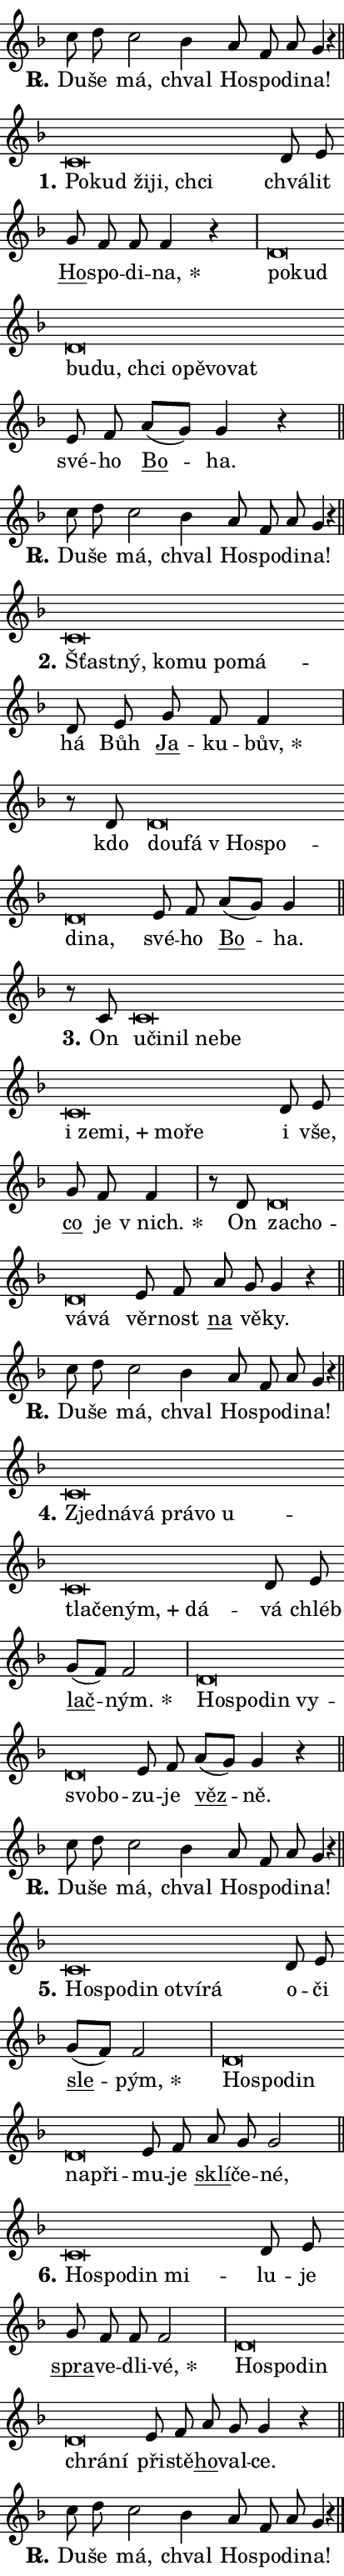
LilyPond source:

\version "2.24.0"
\header { tagline = "" }
\paper {
  indent = 0\cm
  top-margin = 0\cm
  right-margin = 0\cm
  bottom-margin = 0\cm
  left-margin = 0\cm
  paper-width = 7\cm
  page-breaking = #ly:one-page-breaking
  system-system-spacing.basic-distance = #11
  score-system-spacing.basic-distance = #11
  ragged-last = ##f
}


%% Author: Thomas Morley
%% https://lists.gnu.org/archive/html/lilypond-user/2020-05/msg00002.html
#(define (line-position grob)
"Returns position of @var[grob} in current system:
   @code{'start}, if at first time-step
   @code{'end}, if at last time-step
   @code{'middle} otherwise
"
  (let* ((col (ly:item-get-column grob))
         (ln (ly:grob-object col 'left-neighbor))
         (rn (ly:grob-object col 'right-neighbor))
         (col-to-check-left (if (ly:grob? ln) ln col))
         (col-to-check-right (if (ly:grob? rn) rn col))
         (break-dir-left
           (and
             (ly:grob-property col-to-check-left 'non-musical #f)
             (ly:item-break-dir col-to-check-left)))
         (break-dir-right
           (and
             (ly:grob-property col-to-check-right 'non-musical #f)
             (ly:item-break-dir col-to-check-right))))
        (cond ((eqv? 1 break-dir-left) 'start)
              ((eqv? -1 break-dir-right) 'end)
              (else 'middle))))

#(define (tranparent-at-line-position vctor)
  (lambda (grob)
  "Relying on @code{line-position} select the relevant enry from @var{vctor}.
Used to determine transparency,"
    (case (line-position grob)
      ((end) (not (vector-ref vctor 0)))
      ((middle) (not (vector-ref vctor 1)))
      ((start) (not (vector-ref vctor 2))))))

noteHeadBreakVisibility =
#(define-music-function (break-visibility)(vector?)
"Makes @code{NoteHead}s transparent relying on @var{break-visibility}"
#{
  \override NoteHead.transparent =
    #(tranparent-at-line-position break-visibility)
#})

#(define delete-ledgers-for-transparent-note-heads
  (lambda (grob)
    "Reads whether a @code{NoteHead} is transparent.
If so this @code{NoteHead} is removed from @code{'note-heads} from
@var{grob}, which is supposed to be @code{LedgerLineSpanner}.
As a result ledgers are not printed for this @code{NoteHead}"
    (let* ((nhds-array (ly:grob-object grob 'note-heads))
           (nhds-list
             (if (ly:grob-array? nhds-array)
                 (ly:grob-array->list nhds-array)
                 '()))
           ;; Relies on the transparent-property being done before
           ;; Staff.LedgerLineSpanner.after-line-breaking is executed.
           ;; This is fragile ...
           (to-keep
             (remove
               (lambda (nhd)
                 (ly:grob-property nhd 'transparent #f))
               nhds-list)))
      ;; TODO find a better method to iterate over grob-arrays, similiar
      ;; to filter/remove etc for lists
      ;; For now rebuilt from scratch
      (set! (ly:grob-object grob 'note-heads)  '())
      (for-each
        (lambda (nhd)
          (ly:pointer-group-interface::add-grob grob 'note-heads nhd))
        to-keep))))

hideNotes = {
  \noteHeadBreakVisibility #begin-of-line-visible
}
unHideNotes = {
  \noteHeadBreakVisibility #all-visible
}

% work-around for resetting accidentals
% https://lilypond.org/doc/v2.23/Documentation/notation/displaying-rhythms#unmetered-music
cadenzaMeasure = {
  \cadenzaOff
  \partial 1024 s1024
  \cadenzaOn
}

#(define-markup-command (accent layout props text) (markup?)
  "Underline accented syllable"
  (interpret-markup layout props
    #{\markup \override #'(offset . 4.3) \underline { #text }#}))

responsum = \markup \concat {
  "R" \hspace #-1.05 \path #0.1 #'((moveto 0 0.07) (lineto 0.9 0.8)) \hspace #0.05 "."
}

\layout {
    \context {
        \Staff
        \remove "Time_signature_engraver"
        \override LedgerLineSpanner.after-line-breaking = #delete-ledgers-for-transparent-note-heads
    }
    \context {
        \Voice {
            \override NoteHead.output-attributes = #'((class . "notehead"))
            \override Hairpin.height = #0.55
        }
    }
    \context {
        \Lyrics {
            \override StanzaNumber.output-attributes = #'((class . "stanzanumber"))
            \override LyricSpace.minimum-distance = #0.9
            \override LyricText.font-name = #"TeX Gyre Schola"
            \override LyricText.font-size = 1
            \override StanzaNumber.font-name = #"TeX Gyre Schola Bold"
            \override StanzaNumber.font-size = 1
        }
    }
}

% magnetic-lyrics.ily
%
%   written by
%     Jean Abou Samra <jean@abou-samra.fr>
%     Werner Lemberg <wl@gnu.org>
%
%   adapted by
%     Jiri Hon <jiri.hon@gmail.com>
%
% Version 2022-Apr-15

% https://www.mail-archive.com/lilypond-user@gnu.org/msg149350.html

#(define (Left_hyphen_pointer_engraver context)
   "Collect syllable-hyphen-syllable occurrences in lyrics and store
them in properties.  This engraver only looks to the left.  For
example, if the lyrics input is @code{foo -- bar}, it does the
following.

@itemize @bullet
@item
Set the @code{text} property of the @code{LyricHyphen} grob between
@q{foo} and @q{bar} to @code{foo}.

@item
Set the @code{left-hyphen} property of the @code{LyricText} grob with
text @q{foo} to the @code{LyricHyphen} grob between @q{foo} and
@q{bar}.
@end itemize

Use this auxiliary engraver in combination with the
@code{lyric-@/text::@/apply-@/magnetic-@/offset!} hook."
   (let ((hyphen #f)
         (text #f))
     (make-engraver
      (acknowledgers
       ((lyric-syllable-interface engraver grob source-engraver)
        (set! text grob)))
      (end-acknowledgers
       ((lyric-hyphen-interface engraver grob source-engraver)
        ;(when (not (grob::has-interface grob 'lyric-space-interface))
          (set! hyphen grob)));)
      ((stop-translation-timestep engraver)
       (when (and text hyphen)
         (ly:grob-set-object! text 'left-hyphen hyphen))
       (set! text #f)
       (set! hyphen #f)))))

#(define (lyric-text::apply-magnetic-offset! grob)
   "If the space between two syllables is less than the value in
property @code{LyricText@/.details@/.squash-threshold}, move the right
syllable to the left so that it gets concatenated with the left
syllable.

Use this function as a hook for
@code{LyricText@/.after-@/line-@/breaking} if the
@code{Left_@/hyphen_@/pointer_@/engraver} is active."
   (let ((hyphen (ly:grob-object grob 'left-hyphen #f)))
     (when hyphen
       (let ((left-text (ly:spanner-bound hyphen LEFT)))
         (when (grob::has-interface left-text 'lyric-syllable-interface)
           (let* ((common (ly:grob-common-refpoint grob left-text X))
                  (this-x-ext (ly:grob-extent grob common X))
                  (left-x-ext
                   (begin
                     ;; Trigger magnetism for left-text.
                     (ly:grob-property left-text 'after-line-breaking)
                     (ly:grob-extent left-text common X)))
                  ;; `delta` is the gap width between two syllables.
                  (delta (- (interval-start this-x-ext)
                            (interval-end left-x-ext)))
                  (details (ly:grob-property grob 'details))
                  (threshold (assoc-get 'squash-threshold details 0.2)))
             (when (< delta threshold)
               (let* (;; We have to manipulate the input text so that
                      ;; ligatures crossing syllable boundaries are not
                      ;; disabled.  For languages based on the Latin
                      ;; script this is essentially a beautification.
                      ;; However, for non-Western scripts it can be a
                      ;; necessity.
                      (lt (ly:grob-property left-text 'text))
                      (rt (ly:grob-property grob 'text))
                      (is-space (grob::has-interface hyphen 'lyric-space-interface))
                      (space (if is-space " " ""))
                      (space-markup (grob-interpret-markup grob " "))
                      (space-size (interval-length (ly:stencil-extent space-markup X)))
                      (extra-delta (if is-space space-size 0))
                      ;; Append new syllable.
                      (ltrt-space (if (and (string? lt) (string? rt))
                                (string-append lt space rt)
                                (make-concat-markup (list lt space rt))))
                      ;; Right-align `ltrt` to the right side.
                      (ltrt-space-markup (grob-interpret-markup
                               grob
                               (make-translate-markup
                                (cons (interval-length this-x-ext) 0)
                                (make-right-align-markup ltrt-space)))))
                 (begin
                   ;; Don't print `left-text`.
                   (ly:grob-set-property! left-text 'stencil #f)
                   ;; Set text and stencil (which holds all collected
                   ;; syllables so far) and shift it to the left.
                   (ly:grob-set-property! grob 'text ltrt-space)
                   (ly:grob-set-property! grob 'stencil ltrt-space-markup)
                   (ly:grob-translate-axis! grob (- (- delta extra-delta)) X))))))))))


#(define (lyric-hyphen::displace-bounds-first grob)
   ;; Make very sure this callback isn't triggered too early.
   (let ((left (ly:spanner-bound grob LEFT))
         (right (ly:spanner-bound grob RIGHT)))
     (ly:grob-property left 'after-line-breaking)
     (ly:grob-property right 'after-line-breaking)
     (ly:lyric-hyphen::print grob)))

squashThreshold = #0.4

\layout {
  \context {
    \Lyrics
    \consists #Left_hyphen_pointer_engraver
    \override LyricText.after-line-breaking =
      #lyric-text::apply-magnetic-offset!
    \override LyricHyphen.stencil = #lyric-hyphen::displace-bounds-first
    \override LyricText.details.squash-threshold = \squashThreshold
    \override LyricHyphen.minimum-distance = 0
    \override LyricHyphen.minimum-length = \squashThreshold
  }
}

squash = \override LyricText.details.squash-threshold = 9999
unSquash = \override LyricText.details.squash-threshold = \squashThreshold

left = \override LyricText.self-alignment-X = #LEFT
unLeft = \revert LyricText.self-alignment-X

starOffset = #(lambda (grob) 
                (let ((x_offset (ly:self-alignment-interface::aligned-on-x-parent grob)))
                  (if (= x_offset 0) 0 (+ x_offset 1.2))))

star = #(define-music-function (syllable)(string?)
"Append star separator at the end of a syllable"
#{
  \once \override LyricText.X-offset = #starOffset
  \lyricmode { \markup {
    #syllable
    \override #'((font-name . "TeX Gyre Schola Bold")) \hspace #0.2 \lower #0.65 \larger "*"
  } }
#})

starAccent = #(define-music-function (syllable)(string?)
"Append star separator at the end of a syllable and make accent"
#{
  \once \override LyricText.X-offset = #starOffset
  \lyricmode { \markup {
    \accent #syllable
    \override #'((font-name . "TeX Gyre Schola Bold")) \hspace #0.2 \lower #0.65 \larger "*"
  } }
#})

breath = #(define-music-function (syllable)(string?)
"Append breathing indicator at the end of a syllable"
#{
  \lyricmode { \markup { #syllable "+" } }
#})

optionalBreath = #(define-music-function (syllable)(string?)
"Append optional breathing indicator at the end of a syllable"
#{
  \lyricmode { \markup { #syllable "(+)" } }
#})


\score {
    <<
        \new Voice = "melody" { \cadenzaOn \key f \major \relative { c''8 d c2 bes4 a8 f a g4 r \cadenzaMeasure \bar "||" \break } }
        \new Lyrics \lyricsto "melody" { \lyricmode { \set stanza = \responsum
Du -- še má, chval Ho -- spo -- di -- na! } }
    >>
    \layout {}
}

\score {
    <<
        \new Voice = "melody" { \cadenzaOn \key f \major \relative { c'\breve*1/16 \hideNotes \breve*1/16 \bar "" \breve*1/16 \bar "" \breve*1/16 \breve*1/16 \bar "" \unHideNotes d8 e \bar "" g f f f4 r \cadenzaMeasure \bar "|" d\breve*1/16 \hideNotes \breve*1/16 \bar "" \breve*1/16 \bar "" \breve*1/16 \bar "" \breve*1/16 \bar "" \breve*1/16 \bar "" \breve*1/16 \bar "" \breve*1/16 \breve*1/16 \bar "" \unHideNotes e8 f \bar "" a[( g)] g4 r \cadenzaMeasure \bar "||" \break } }
        \new Lyrics \lyricsto "melody" { \lyricmode { \set stanza = "1."
\left Po -- \squash kud ži -- ji, chci \unLeft \unSquash chvá -- lit \markup \accent Ho -- spo -- di -- \star na, \left po -- \squash kud bu -- du, chci o -- pě -- vo -- vat \unLeft \unSquash své -- ho \markup \accent Bo -- ha. } }
    >>
    \layout {}
}

\score {
    <<
        \new Voice = "melody" { \cadenzaOn \key f \major \relative { c''8 d c2 bes4 a8 f a g4 r \cadenzaMeasure \bar "||" \break } }
        \new Lyrics \lyricsto "melody" { \lyricmode { \set stanza = \responsum
Du -- še má, chval Ho -- spo -- di -- na! } }
    >>
    \layout {}
}

\score {
    <<
        \new Voice = "melody" { \cadenzaOn \key f \major \relative { c'\breve*1/16 \hideNotes \breve*1/16 \bar "" \breve*1/16 \bar "" \breve*1/16 \bar "" \breve*1/16 \breve*1/16 \bar "" \unHideNotes d8 e \bar "" g f f4 \cadenzaMeasure \bar "|" r8 d8 d\breve*1/16 \hideNotes \breve*1/16 \bar "" \breve*1/16 \bar "" \breve*1/16 \bar "" \breve*1/16 \breve*1/16 \bar "" \unHideNotes e8 f \bar "" a[( g)] g4 \cadenzaMeasure \bar "||" \break } }
        \new Lyrics \lyricsto "melody" { \lyricmode { \set stanza = "2."
\left Šťast -- \squash ný, ko -- mu po -- má -- \unLeft \unSquash há Bůh \markup \accent Ja -- ku -- \star bův, kdo \left dou -- \squash fá "v Ho" -- spo -- di -- na, \unLeft \unSquash své -- ho \markup \accent Bo -- ha. } }
    >>
    \layout {}
}

\score {
    <<
        \new Voice = "melody" { \cadenzaOn \key f \major \relative { r8 c'8 c\breve*1/16 \hideNotes \breve*1/16 \bar "" \breve*1/16 \bar "" \breve*1/16 \bar "" \breve*1/16 \bar "" \breve*1/16 \bar "" \breve*1/16 \bar "" \breve*1/16 \bar "" \breve*1/16 \breve*1/16 \bar "" \unHideNotes d8 e \bar "" g f f4 \cadenzaMeasure \bar "|" r8 d8 d\breve*1/16 \hideNotes \breve*1/16 \bar "" \breve*1/16 \breve*1/16 \bar "" \unHideNotes e8 f \bar "" a g g4 r \cadenzaMeasure \bar "||" \break } }
        \new Lyrics \lyricsto "melody" { \lyricmode { \set stanza = "3."
On \left u -- \squash či -- nil ne -- be i ze -- \breath "mi," mo -- ře \unLeft \unSquash i vše, \markup \accent co je \star "v nich." On \left za -- \squash cho -- vá -- vá \unLeft \unSquash věr -- nost \markup \accent na vě -- ky. } }
    >>
    \layout {}
}

\score {
    <<
        \new Voice = "melody" { \cadenzaOn \key f \major \relative { c''8 d c2 bes4 a8 f a g4 r \cadenzaMeasure \bar "||" \break } }
        \new Lyrics \lyricsto "melody" { \lyricmode { \set stanza = \responsum
Du -- še má, chval Ho -- spo -- di -- na! } }
    >>
    \layout {}
}

\score {
    <<
        \new Voice = "melody" { \cadenzaOn \key f \major \relative { c'\breve*1/16 \hideNotes \breve*1/16 \bar "" \breve*1/16 \bar "" \breve*1/16 \bar "" \breve*1/16 \bar "" \breve*1/16 \bar "" \breve*1/16 \bar "" \breve*1/16 \bar "" \breve*1/16 \breve*1/16 \bar "" \unHideNotes d8 e \bar "" g[( f)] f2 \cadenzaMeasure \bar "|" d\breve*1/16 \hideNotes \breve*1/16 \bar "" \breve*1/16 \bar "" \breve*1/16 \bar "" \breve*1/16 \breve*1/16 \bar "" \unHideNotes e8 f \bar "" a[( g)] g4 r \cadenzaMeasure \bar "||" \break } }
        \new Lyrics \lyricsto "melody" { \lyricmode { \set stanza = "4."
\left Zjed -- \squash ná -- vá prá -- vo u -- tla -- če -- \breath "ným," dá -- \unLeft \unSquash vá chléb \markup \accent lač -- \star ným. \left Ho -- \squash spo -- din vy -- svo -- bo -- \unLeft \unSquash zu -- je \markup \accent věz -- ně. } }
    >>
    \layout {}
}

\score {
    <<
        \new Voice = "melody" { \cadenzaOn \key f \major \relative { c''8 d c2 bes4 a8 f a g4 r \cadenzaMeasure \bar "||" \break } }
        \new Lyrics \lyricsto "melody" { \lyricmode { \set stanza = \responsum
Du -- še má, chval Ho -- spo -- di -- na! } }
    >>
    \layout {}
}

\score {
    <<
        \new Voice = "melody" { \cadenzaOn \key f \major \relative { c'\breve*1/16 \hideNotes \breve*1/16 \bar "" \breve*1/16 \bar "" \breve*1/16 \bar "" \breve*1/16 \breve*1/16 \bar "" \unHideNotes d8 e \bar "" g[( f)] f2 \cadenzaMeasure \bar "|" d\breve*1/16 \hideNotes \breve*1/16 \bar "" \breve*1/16 \bar "" \breve*1/16 \breve*1/16 \bar "" \unHideNotes e8 f \bar "" a g g2 \cadenzaMeasure \bar "||" \break } }
        \new Lyrics \lyricsto "melody" { \lyricmode { \set stanza = "5."
\left Ho -- \squash spo -- din o -- tví -- rá \unLeft \unSquash o -- či \markup \accent sle -- \star pým, \left Ho -- \squash spo -- din na -- při -- \unLeft \unSquash mu -- je \markup \accent sklí -- če -- né, } }
    >>
    \layout {}
}

\score {
    <<
        \new Voice = "melody" { \cadenzaOn \key f \major \relative { c'\breve*1/16 \hideNotes \breve*1/16 \bar "" \breve*1/16 \breve*1/16 \bar "" \unHideNotes d8 e \bar "" g f f f2 \cadenzaMeasure \bar "|" d\breve*1/16 \hideNotes \breve*1/16 \bar "" \breve*1/16 \bar "" \breve*1/16 \breve*1/16 \bar "" \unHideNotes e8 f \bar "" a g g4 r \cadenzaMeasure \bar "||" \break } }
        \new Lyrics \lyricsto "melody" { \lyricmode { \set stanza = "6."
\left Ho -- \squash spo -- din mi -- \unLeft \unSquash lu -- je \markup \accent spra -- ve -- dli -- \star vé, \left Ho -- \squash spo -- din chrá -- ní \unLeft \unSquash při -- stě -- \markup \accent ho -- val -- ce. } }
    >>
    \layout {}
}

\score {
    <<
        \new Voice = "melody" { \cadenzaOn \key f \major \relative { c''8 d c2 bes4 a8 f a g4 r \cadenzaMeasure \bar "||" \break } \bar "|." }
        \new Lyrics \lyricsto "melody" { \lyricmode { \set stanza = \responsum
Du -- še má, chval Ho -- spo -- di -- na! } }
    >>
    \layout {}
}
